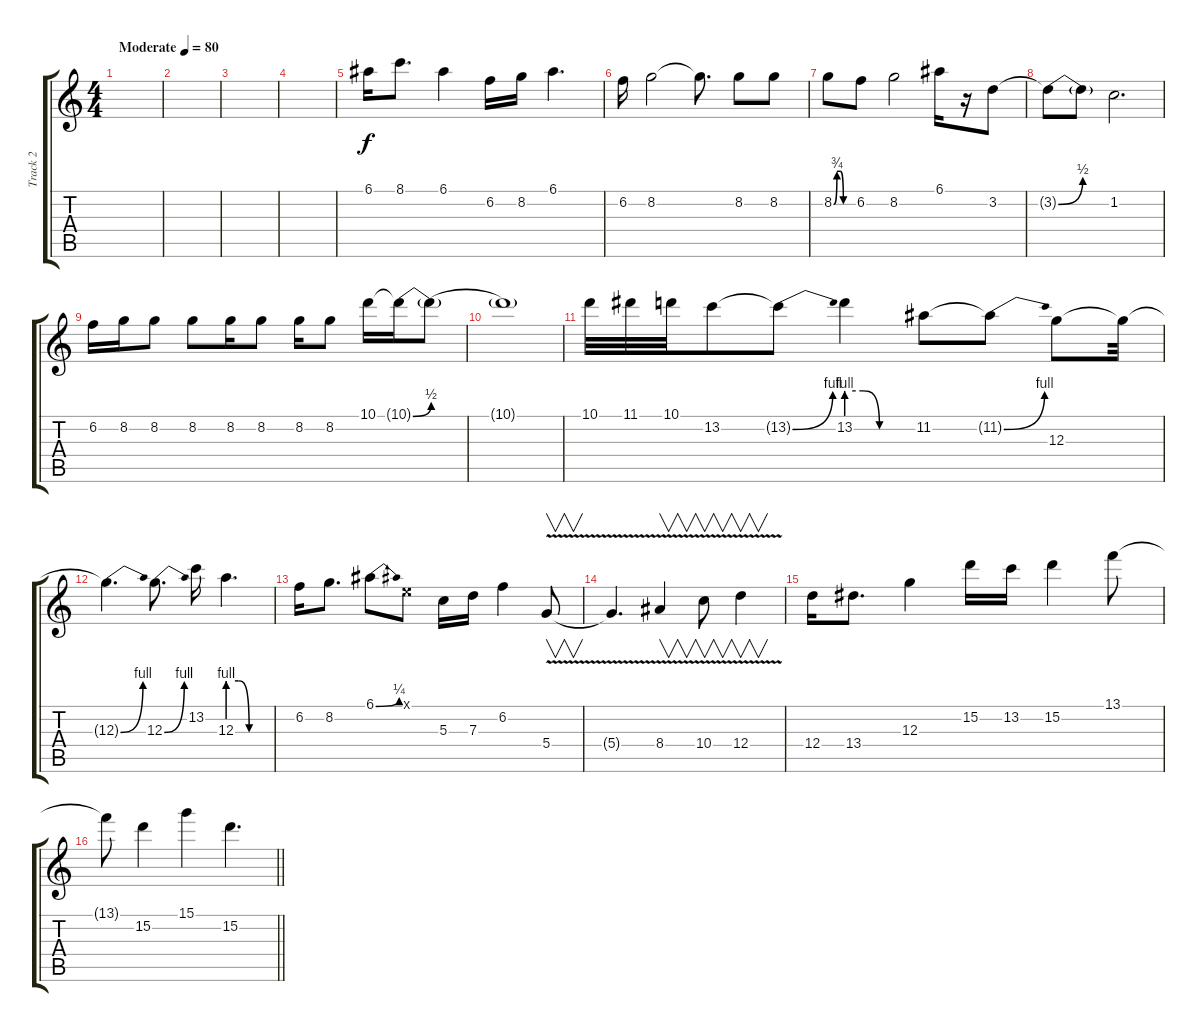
\track ("Track 2" "Track 2") {instrument electricguitarjazz}
\staff {score tabs}
\tuning (E4 B3 G3 D3 A2 E2) {hide}
\ts (4 4)
\tempo (80 "Moderate")
\clef g2
\ks c
|
|
|
|
6.1.16 8.1.8{d} 6.1.4 6.2.16 8.2.16 6.1.4{d} |
6.2.16 8.2.2 8.2{t}.8{d} 8.2.8 8.2.8 |
8.2{be (custom 0 0 10 3 20 3 30 0 60 0)}.8 6.2.8 8.2.2 6.1.16 r.16 3.2.8 |
3.2{be (bend 0 0 60 2) t}.8 3.2{be (hold 0 0 60 0) t}.8 1.2.2{d} |
6.2.16 8.2.16 8.2.8 8.2.8 8.2.16 8.2.8 8.2.16 8.2.8 10.1.16 10.1{be (bend 0 0 60 2) t}.16 10.1{be (hold 0 0 60 0) t}.8 |
10.1{t}.1 |
10.1.32 11.1.32 10.1.32 13.2.8 13.2{be (bend 0 0 60 4) t}.8 13.2{be (custom 0 4 15 4 30 0 60 0)}.4 11.2.8 11.2{be (bend 0 0 60 4) t}.8 12.3.8 12.3{t}.32 |
12.3{be (bend 0 0 60 4) t}.4{d} 12.3{be (bend 0 0 60 4)}.8{d} 13.2.16 12.3{be (custom 0 4 15 4 30 0 60 0)}.4{d} |
6.2.16 8.2.8{d} 6.1{be (bend 0 0 60 1)}.8 0.1{x}.8 5.3.16 7.3.16 6.2.4 5.4{v}.8{v} |
5.4{t}.4{d} 8.4{v}.4{v} 10.4{v}.8{v} 12.4{v}.4{v} |
12.4.16 13.4.8{d} 12.3.4 15.2.16 13.2.16 15.2.4 13.1.8 |
\barLineRight lightlight
13.1{t}.8 15.2.4 15.1.4 15.2.4{d}
